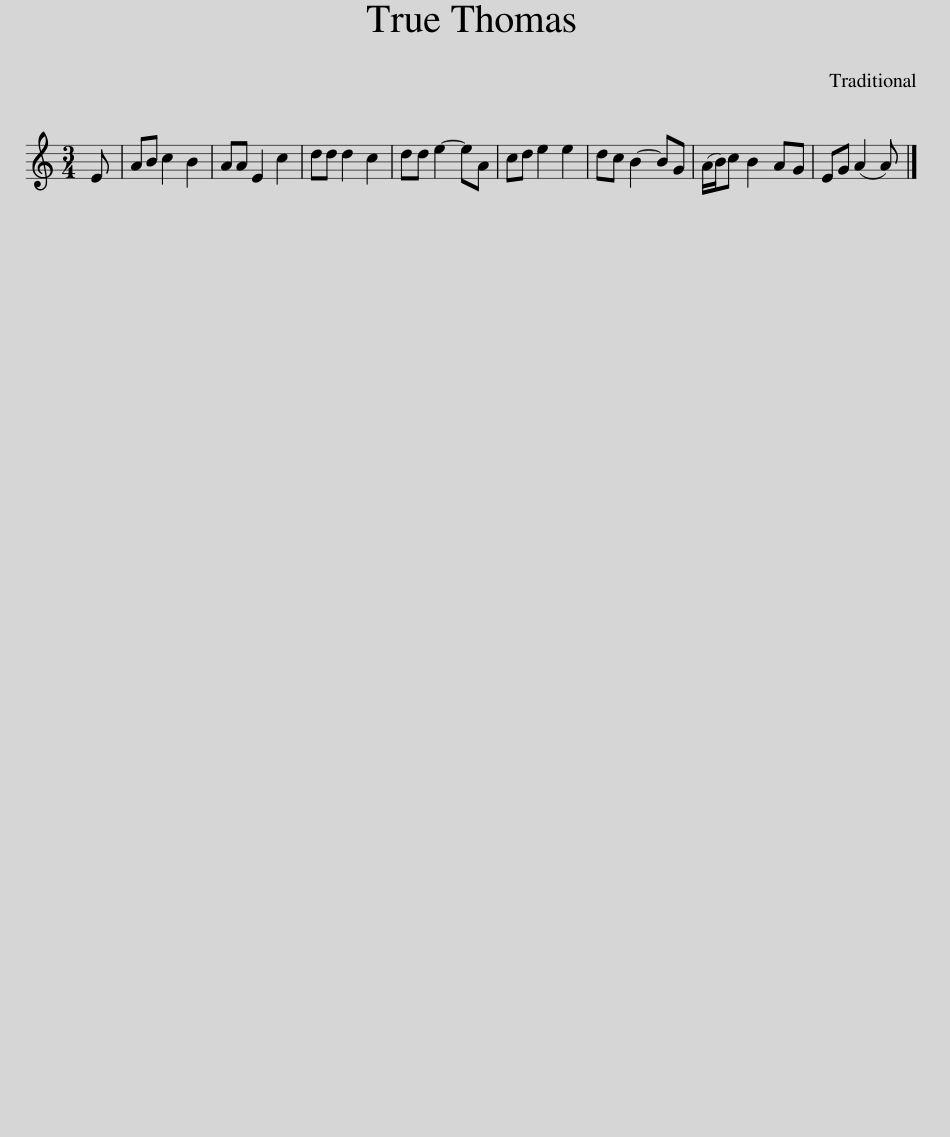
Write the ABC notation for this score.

X:1
L:1/8
M:3/4
I:linebreak $
K:C
V:1 treble
V:1
 E | AB c2 B2 | AA E2 c2 | dd d2 c2 | dd e2- eA | %5
 cd e2 e2 | dc B2- BG | (A/B/)c B2 AG | EG (A2 A) |] %9
